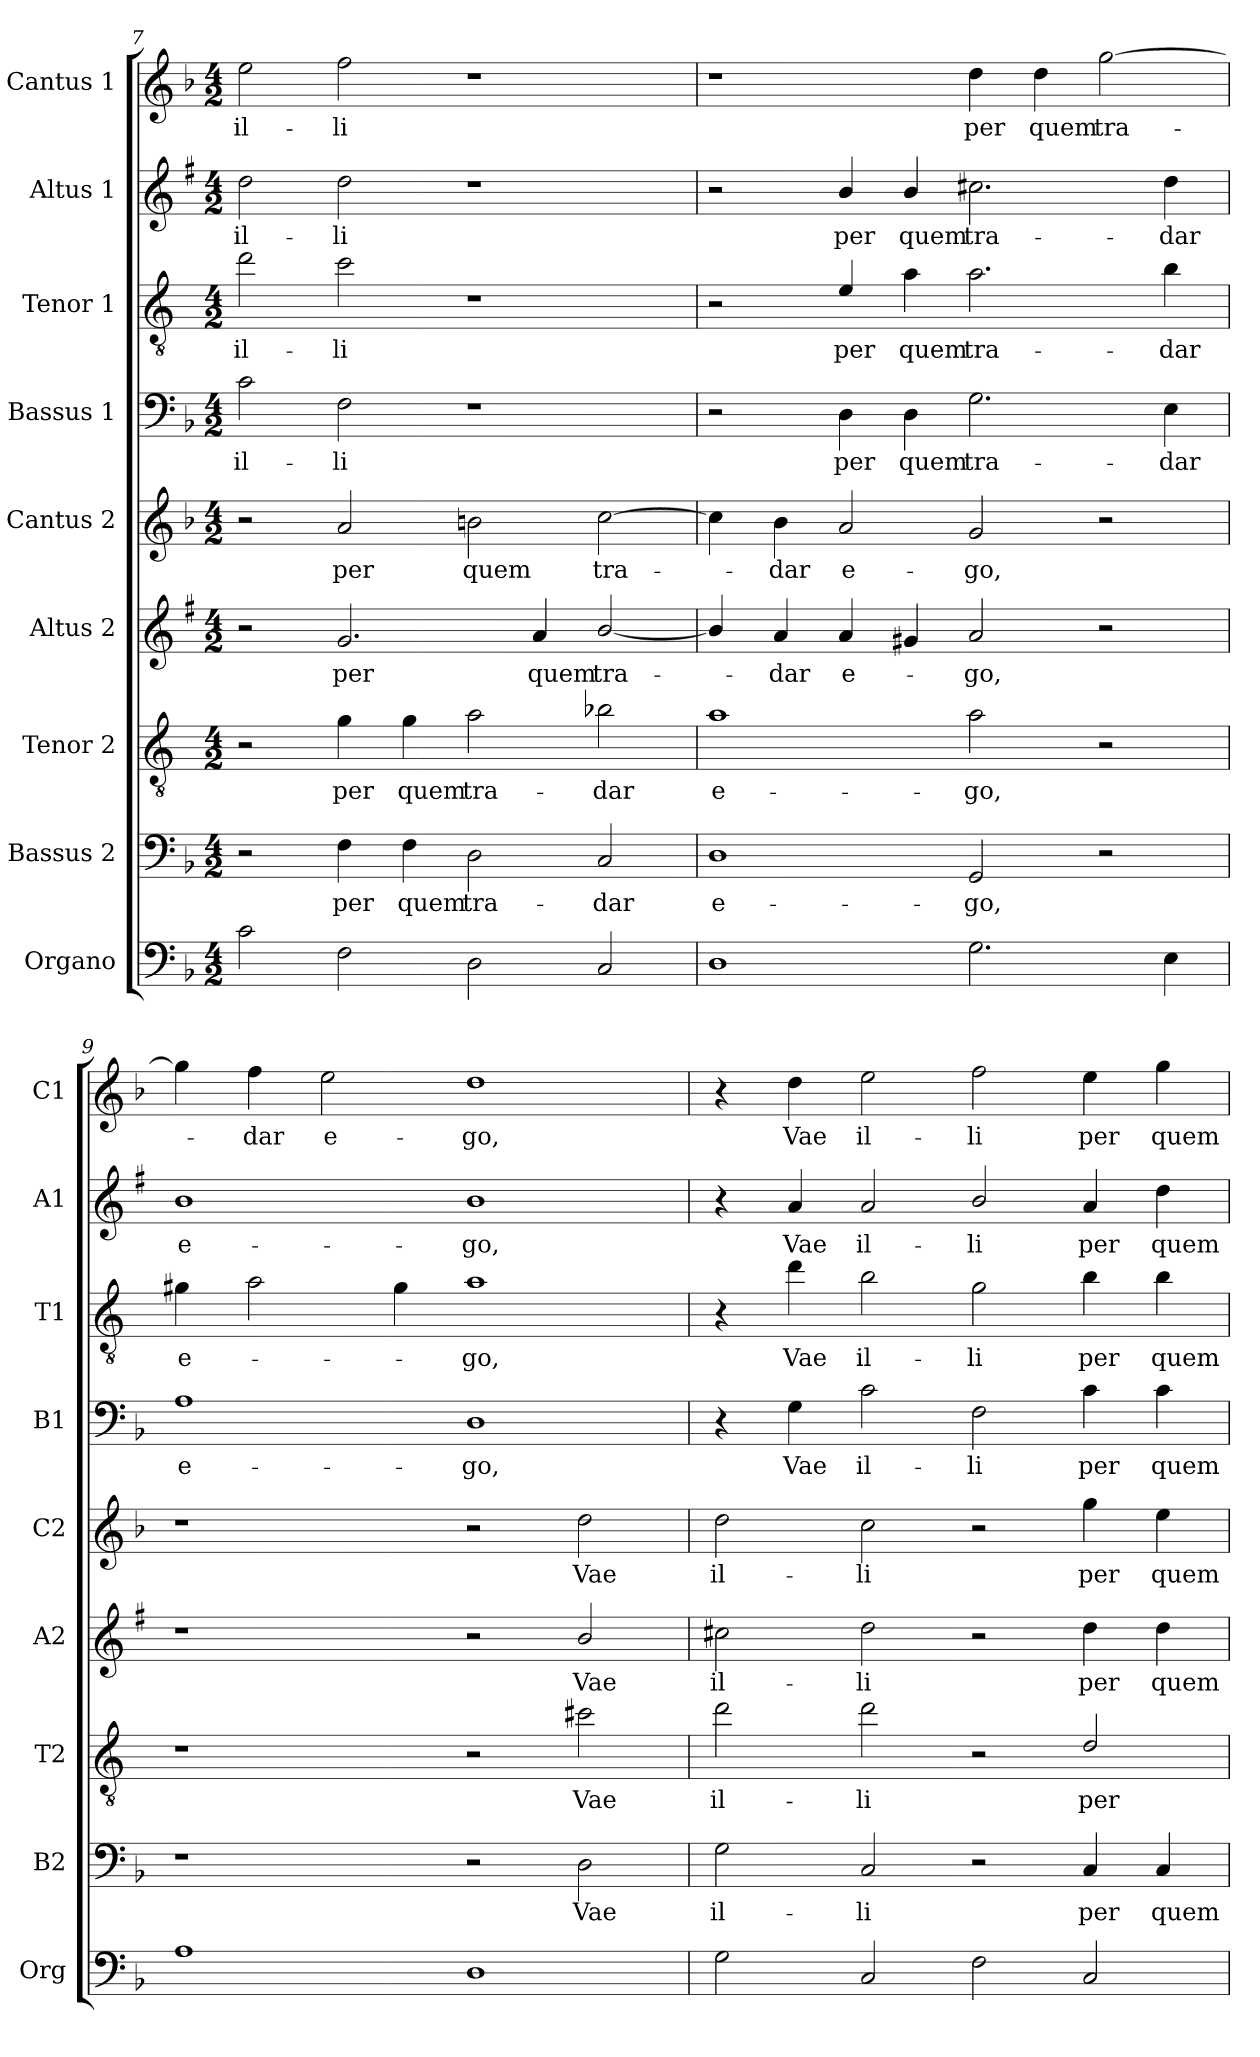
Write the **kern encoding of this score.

**kern	**kern	**text	**kern	**text	**kern	**text	**kern	**text	**kern	**text	**kern	**text	**kern	**text	**kern	**text
*part9	*part8	*part8	*part7	*part7	*part6	*part6	*part5	*part5	*part4	*part4	*part3	*part3	*part2	*part2	*part1	*part1
*staff9	*staff8	*staff8	*staff7	*staff7	*staff6	*staff6	*staff5	*staff5	*staff4	*staff4	*staff3	*staff3	*staff2	*staff2	*staff1	*staff1
*I"Organo	*I"Bassus 2	*	*I"Tenor 2	*	*I"Altus 2	*	*I"Cantus 2	*	*I"Bassus 1	*	*I"Tenor 1	*	*I"Altus 1	*	*I"Cantus 1	*
*I'Org	*I'B2	*	*I'T2	*	*I'A2	*	*I'C2	*	*I'B1	*	*I'T1	*	*I'A1	*	*I'C1	*
*clefF4	*clefF4	*	*clefGv2	*	*clefG2	*	*clefG2	*	*clefF4	*	*clefGv2	*	*clefG2	*	*clefG2	*
*	*	*	*ITrd4c7	*	*ITrd1c2	*	*	*	*	*	*ITrd4c7	*	*ITrd1c2	*	*	*
*k[b-]	*k[b-]	*	*k[b-]	*	*k[b-]	*	*k[b-]	*	*k[b-]	*	*k[b-]	*	*k[b-]	*	*k[b-]	*
*F:	*F:	*	*F:	*	*F:	*	*F:	*	*F:	*	*F:	*	*F:	*	*F:	*
*M4/2	*M4/2	*	*M4/2	*	*M4/2	*	*M4/2	*	*M4/2	*	*M4/2	*	*M4/2	*	*M4/2	*
=7	=7	=7	=7	=7	=7	=7	=7	=7	=7	=7	=7	=7	=7	=7	=7	=7
!	!	!	!	!	!	!	!	!	!	!LO:LY:b	!	!LO:LY:b	!	!LO:LY:b	!	!LO:LY:b
2c\	2r	.	2r	.	2r	.	2r	.	2c\	il-	2g\	il-	2cc\	il-	2ee\	il-
!	!	!LO:LY:b	!	!LO:LY:b	!	!LO:LY:b	!	!LO:LY:b	!	!LO:LY:b	!	!LO:LY:b	!	!LO:LY:b	!	!LO:LY:b
2F\	4F\	per	4c\	per	2.f/	per	2a/	per	2F\	-li	2f\	-li	2cc\	-li	2ff\	-li
!	!	!LO:LY:b	!	!LO:LY:b	!	!	!	!	!	!	!	!	!	!	!	!
.	4F\	quem	4c\	quem	.	.	.	.	.	.	.	.	.	.	.	.
!	!	!LO:LY:b	!	!LO:LY:b	!	!	!	!LO:LY:b	!	!	!	!	!	!	!	!
2D\	2D\	tra-	2d\	tra-	.	.	2bn\	quem	1r	.	1r	.	1r	.	1r	.
!	!	!	!	!	!	!LO:LY:b	!	!	!	!	!	!	!	!	!	!
.	.	.	.	.	4g/	quem	.	.	.	.	.	.	.	.	.	.
!	!	!LO:LY:b	!	!LO:LY:b	!	!LO:LY:b	!	!LO:LY:b	!	!	!	!	!	!	!	!
2C/	2C/	-dar	2e-X\	-dar	[2a/	tra-	[2cc\	tra-	.	.	.	.	.	.	.	.
=8	=8	=8	=8	=8	=8	=8	=8	=8	=8	=8	=8	=8	=8	=8	=8	=8
!	!	!LO:LY:b	!	!LO:LY:b	!	!	!	!	!	!	!	!	!	!	!	!
1D	1D	e-	1d	e-	4a/]	.	4cc\]	.	2r	.	2r	.	2r	.	1r	.
!	!	!	!	!	!	!LO:LY:b	!	!LO:LY:b	!	!	!	!	!	!	!	!
.	.	.	.	.	4g/	-dar	4b-\	-dar	.	.	.	.	.	.	.	.
!	!	!	!	!	!	!LO:LY:b	!	!LO:LY:b	!	!LO:LY:b	!	!LO:LY:b	!	!LO:LY:b	!	!
.	.	.	.	.	4g/	e-	2a/	e-	4D\	per	4A/	per	4a/	per	.	.
!	!	!	!	!	!	!	!	!	!	!LO:LY:b	!	!LO:LY:b	!	!LO:LY:b	!	!
.	.	.	.	.	4f#X/	.	.	.	4D\	quem	4d\	quem	4a/	quem	.	.
!	!	!LO:LY:b	!	!LO:LY:b	!	!LO:LY:b	!	!LO:LY:b	!	!LO:LY:b	!	!LO:LY:b	!	!LO:LY:b	!	!LO:LY:b
2.G\	2GG/	-go,	2d\	-go,	2g/	-go,	2g/	-go,	2.G\	tra-	2.d\	tra-	2.bn\	tra-	4dd\	per
!	!	!	!	!	!	!	!	!	!	!	!	!	!	!	!	!LO:LY:b
.	.	.	.	.	.	.	.	.	.	.	.	.	.	.	4dd\	quem
!	!	!	!	!	!	!	!	!	!	!	!	!	!	!	!	!LO:LY:b
.	2r	.	2r	.	2r	.	2r	.	.	.	.	.	.	.	[2gg\	tra-
!	!	!	!	!	!	!	!	!	!	!LO:LY:b	!	!LO:LY:b	!	!LO:LY:b	!	!
4E\	.	.	.	.	.	.	.	.	4E\	-dar	4e\	-dar	4cc\	-dar	.	.
=9	=9	=9	=9	=9	=9	=9	=9	=9	=9	=9	=9	=9	=9	=9	=9	=9
!	!	!	!	!	!	!	!	!	!	!LO:LY:b	!	!LO:LY:b	!	!LO:LY:b	!	!
1A	1r	.	1r	.	1r	.	1r	.	1A	e-	4c#X\	e-	1a	e-	4gg\]	.
!	!	!	!	!	!	!	!	!	!	!	!	!	!	!	!	!LO:LY:b
.	.	.	.	.	.	.	.	.	.	.	2d\	.	.	.	4ff\	-dar
!	!	!	!	!	!	!	!	!	!	!	!	!	!	!	!	!LO:LY:b
.	.	.	.	.	.	.	.	.	.	.	.	.	.	.	2ee\	e-
.	.	.	.	.	.	.	.	.	.	.	4c#\	.	.	.	.	.
!	!	!	!	!	!	!	!	!	!	!LO:LY:b	!	!LO:LY:b	!	!LO:LY:b	!	!LO:LY:b
1D	2r	.	2r	.	2r	.	2r	.	1D	-go,	1d	-go,	1a	-go,	1dd	-go,
!	!	!LO:LY:b	!	!LO:LY:b	!	!LO:LY:b	!	!LO:LY:b	!	!	!	!	!	!	!	!
.	2D\	Vae	2f#X\	Vae	2a/	Vae	2dd\	Vae	.	.	.	.	.	.	.	.
=10	=10	=10	=10	=10	=10	=10	=10	=10	=10	=10	=10	=10	=10	=10	=10	=10
!	!	!LO:LY:b	!	!LO:LY:b	!	!LO:LY:b	!	!LO:LY:b	!	!	!	!	!	!	!	!
2G\	2G\	il-	2g\	il-	2bn\	il-	2dd\	il-	4r	.	4r	.	4r	.	4r	.
!	!	!	!	!	!	!	!	!	!	!LO:LY:b	!	!LO:LY:b	!	!LO:LY:b	!	!LO:LY:b
.	.	.	.	.	.	.	.	.	4G\	Vae	4g\	Vae	4g/	Vae	4dd\	Vae
!	!	!LO:LY:b	!	!LO:LY:b	!	!LO:LY:b	!	!LO:LY:b	!	!LO:LY:b	!	!LO:LY:b	!	!LO:LY:b	!	!LO:LY:b
2C/	2C/	-li	2g\	-li	2cc\	-li	2cc\	-li	2c\	il-	2e\	il-	2g/	il-	2ee\	il-
!	!	!	!	!	!	!	!	!	!	!LO:LY:b	!	!LO:LY:b	!	!LO:LY:b	!	!LO:LY:b
2F\	2r	.	2r	.	2r	.	2r	.	2F\	-li	2c\	-li	2a/	-li	2ff\	-li
!	!	!LO:LY:b	!	!LO:LY:b	!	!LO:LY:b	!	!LO:LY:b	!	!LO:LY:b	!	!LO:LY:b	!	!LO:LY:b	!	!LO:LY:b
2C/	4C/	per	2G/	per	4cc\	per	4gg\	per	4c\	per	4e\	per	4g/	per	4ee\	per
!	!	!LO:LY:b	!	!	!	!LO:LY:b	!	!LO:LY:b	!	!LO:LY:b	!	!LO:LY:b	!	!LO:LY:b	!	!LO:LY:b
.	4C/	quem	.	.	4cc\	quem	4ee\	quem	4c\	quem	4e\	quem	4cc\	quem	4gg\	quem
=	=	=	=	=	=	=	=	=	=	=	=	=	=	=	=	=
*-	*-	*-	*-	*-	*-	*-	*-	*-	*-	*-	*-	*-	*-	*-	*-	*-
